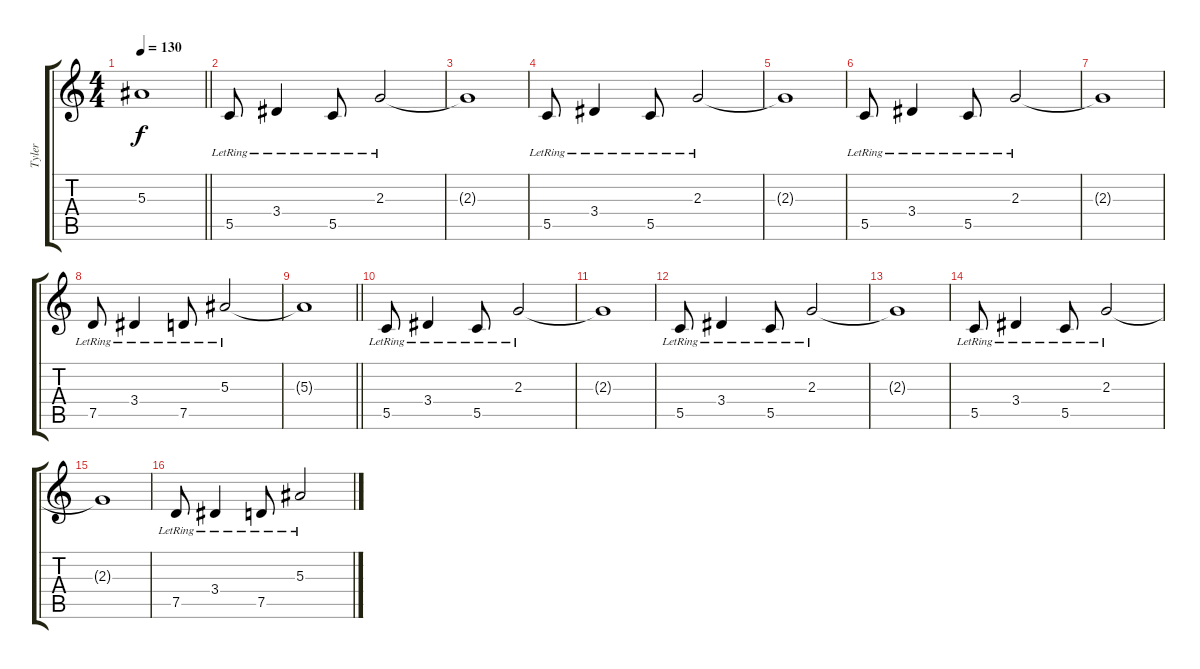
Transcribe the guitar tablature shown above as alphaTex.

\track ("Tyler" "Tyler") {instrument electricguitarjazz}
\staff {score tabs}
\tuning (D4 A3 F3 C3 G2 C2) {hide}
\ts (4 4)
\tempo 130
\clef g2
\barLineRight lightlight
\ks c
5.3{t}.1{dy f} |
5.5{lr}.8 3.4{lr}.4 5.5{lr}.8 2.3{lr}.2 |
2.3{t}.1 |
5.5{lr}.8 3.4{lr}.4 5.5{lr}.8 2.3{lr}.2 |
2.3{t}.1 |
5.5{lr}.8 3.4{lr}.4 5.5{lr}.8 2.3{lr}.2 |
2.3{t}.1 |
7.5{lr}.8 3.4{lr}.4 7.5{lr}.8 5.3{lr}.2 |
\barLineRight lightlight
5.3{t}.1 |
5.5{lr}.8 3.4{lr}.4 5.5{lr}.8 2.3{lr}.2 |
2.3{t}.1 |
5.5{lr}.8 3.4{lr}.4 5.5{lr}.8 2.3{lr}.2 |
2.3{t}.1 |
5.5{lr}.8 3.4{lr}.4 5.5{lr}.8 2.3{lr}.2 |
2.3{t}.1 |
7.5{lr}.8 3.4{lr}.4 7.5{lr}.8 5.3{lr}.2
